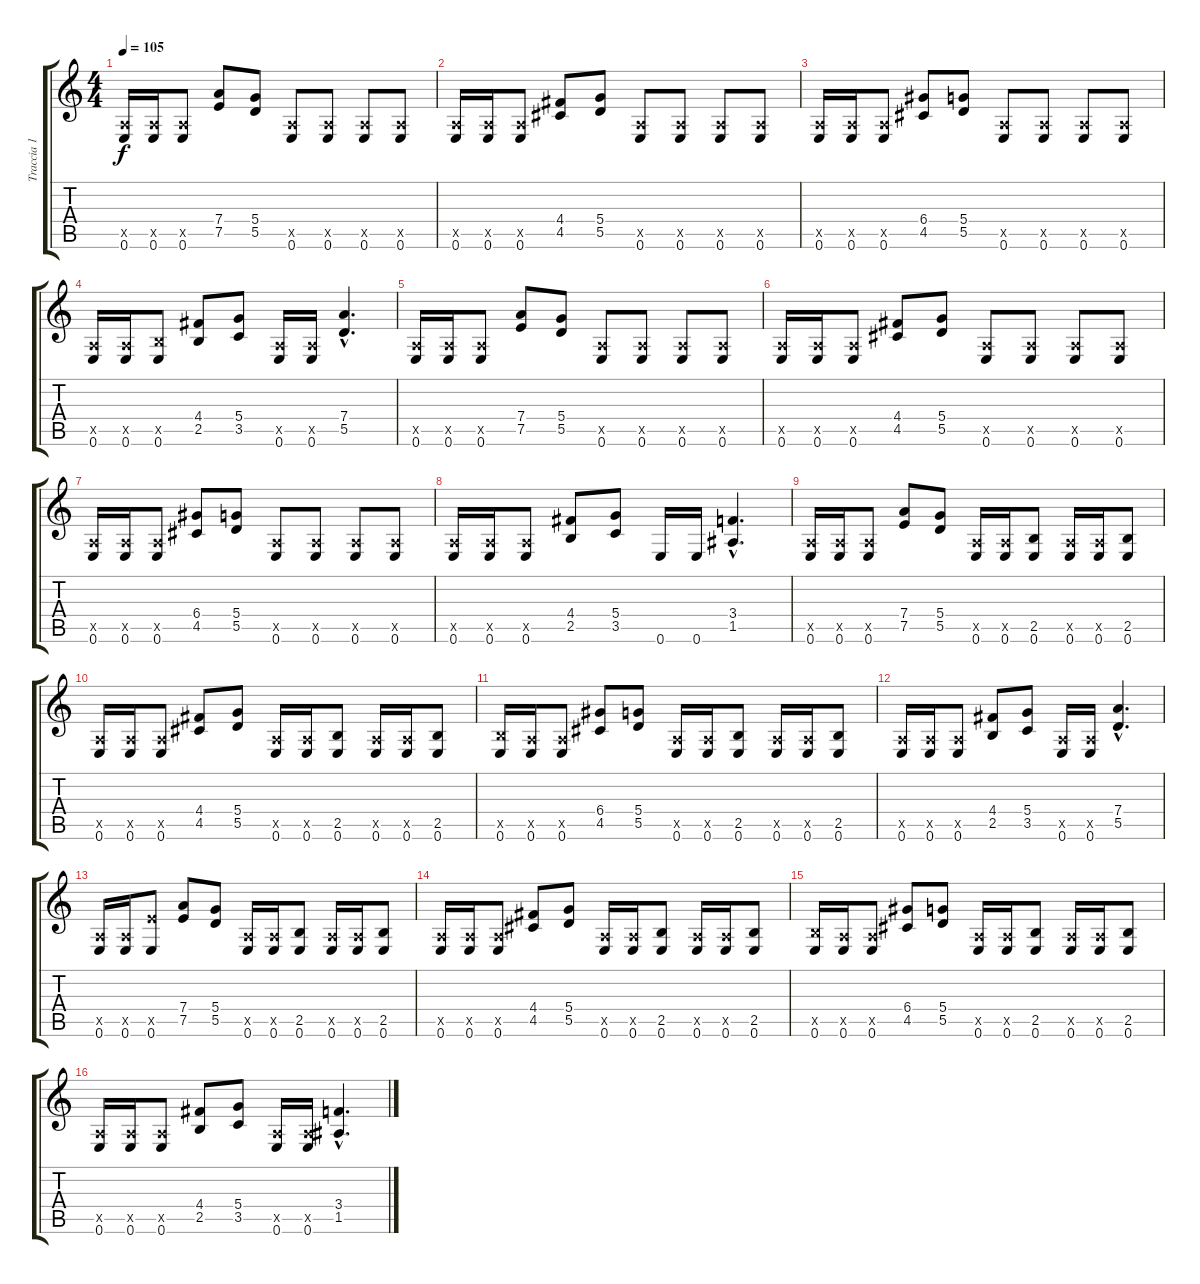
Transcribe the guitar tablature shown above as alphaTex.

\track ("Traccia 1" "Traccia 1") {instrument distortionguitar}
\staff {score tabs}
\tuning (E4 B3 G3 D3 A2 E2) {hide}
\ts (4 4)
\tempo 105
\clef g2
\ks c
(0.5{x} 0.6).16{dy f instrument distortionguitar} (0.5{x} 0.6).16 (0.5{x} 0.6).8 (7.4 7.5).8 (5.4 5.5).8 (0.5{x} 0.6).8 (0.5{x} 0.6).8 (0.5{x} 0.6).8 (0.5{x} 0.6).8 |
(0.5{x} 0.6).16 (0.5{x} 0.6).16 (0.5{x} 0.6).8 (4.4 4.5).8 (5.4 5.5).8 (0.5{x} 0.6).8 (0.5{x} 0.6).8 (0.5{x} 0.6).8 (0.5{x} 0.6).8 |
(0.5{x} 0.6).16 (0.5{x} 0.6).16 (0.5{x} 0.6).8 (6.4 4.5).8 (5.4 5.5).8 (0.5{x} 0.6).8 (0.5{x} 0.6).8 (0.5{x} 0.6).8 (0.5{x} 0.6).8 |
(0.5{x} 0.6).16 (0.5{x} 0.6).16 (2.5{x} 0.6).8 (4.4 2.5).8 (5.4 3.5).8 (0.5{x} 0.6).16 (0.5{x} 0.6).16 (7.4{hac} 5.5{hac}).4{d} |
(0.5{x} 0.6).16 (0.5{x} 0.6).16 (0.5{x} 0.6).8 (7.4 7.5).8 (5.4 5.5).8 (0.5{x} 0.6).8 (0.5{x} 0.6).8 (0.5{x} 0.6).8 (0.5{x} 0.6).8 |
(0.5{x} 0.6).16 (0.5{x} 0.6).16 (0.5{x} 0.6).8 (4.4 4.5).8 (5.4 5.5).8 (0.5{x} 0.6).8 (0.5{x} 0.6).8 (0.5{x} 0.6).8 (0.5{x} 0.6).8 |
(0.5{x} 0.6).16 (0.5{x} 0.6).16 (0.5{x} 0.6).8 (6.4 4.5).8 (5.4 5.5).8 (0.5{x} 0.6).8 (0.5{x} 0.6).8 (0.5{x} 0.6).8 (0.5{x} 0.6).8 |
(0.5{x} 0.6).16 (0.5{x} 0.6).16 (0.5{x} 0.6).8 (4.4 2.5).8 (5.4 3.5).8 0.6.16 0.6.16 (3.4{hac} 1.5{hac}).4{d} |
(0.5{x} 0.6).16 (0.5{x} 0.6).16 (0.5{x} 0.6).8 (7.4 7.5).8 (5.4 5.5).8 (0.5{x} 0.6).16 (0.5{x} 0.6).16 (2.5 0.6).8 (0.5{x} 0.6).16 (0.5{x} 0.6).16 (2.5 0.6).8 |
(0.5{x} 0.6).16 (0.5{x} 0.6).16 (0.5{x} 0.6).8 (4.4 4.5).8 (5.4 5.5).8 (0.5{x} 0.6).16 (0.5{x} 0.6).16 (2.5 0.6).8 (0.5{x} 0.6).16 (0.5{x} 0.6).16 (2.5 0.6).8 |
(2.5{x} 0.6).16 (0.5{x} 0.6).16 (0.5{x} 0.6).8 (6.4 4.5).8 (5.4 5.5).8 (0.5{x} 0.6).16 (0.5{x} 0.6).16 (2.5 0.6).8 (0.5{x} 0.6).16 (0.5{x} 0.6).16 (2.5 0.6).8 |
(0.5{x} 0.6).16 (0.5{x} 0.6).16 (0.5{x} 0.6).8 (4.4 2.5).8 (5.4 3.5).8 (0.5{x} 0.6).16 (0.5{x} 0.6).16 (7.4{hac} 5.5{hac}).4{d} |
(0.5{x} 0.6).16 (0.5{x} 0.6).16 (7.5{x} 0.6).8 (7.4 7.5).8 (5.4 5.5).8 (0.5{x} 0.6).16 (0.5{x} 0.6).16 (2.5 0.6).8 (0.5{x} 0.6).16 (0.5{x} 0.6).16 (2.5 0.6).8 |
(0.5{x} 0.6).16 (0.5{x} 0.6).16 (0.5{x} 0.6).8 (4.4 4.5).8 (5.4 5.5).8 (0.5{x} 0.6).16 (0.5{x} 0.6).16 (2.5 0.6).8 (0.5{x} 0.6).16 (0.5{x} 0.6).16 (2.5 0.6).8 |
(2.5{x} 0.6).16 (0.5{x} 0.6).16 (0.5{x} 0.6).8 (6.4 4.5).8 (5.4 5.5).8 (0.5{x} 0.6).16 (0.5{x} 0.6).16 (2.5 0.6).8 (0.5{x} 0.6).16 (0.5{x} 0.6).16 (2.5 0.6).8 |
(0.5{x} 0.6).16 (0.5{x} 0.6).16 (0.5{x} 0.6).8 (4.4 2.5).8 (5.4 3.5).8 (0.5{x} 0.6).16 (0.5{x} 0.6).16 (3.4{hac} 1.5{hac}).4{d}
